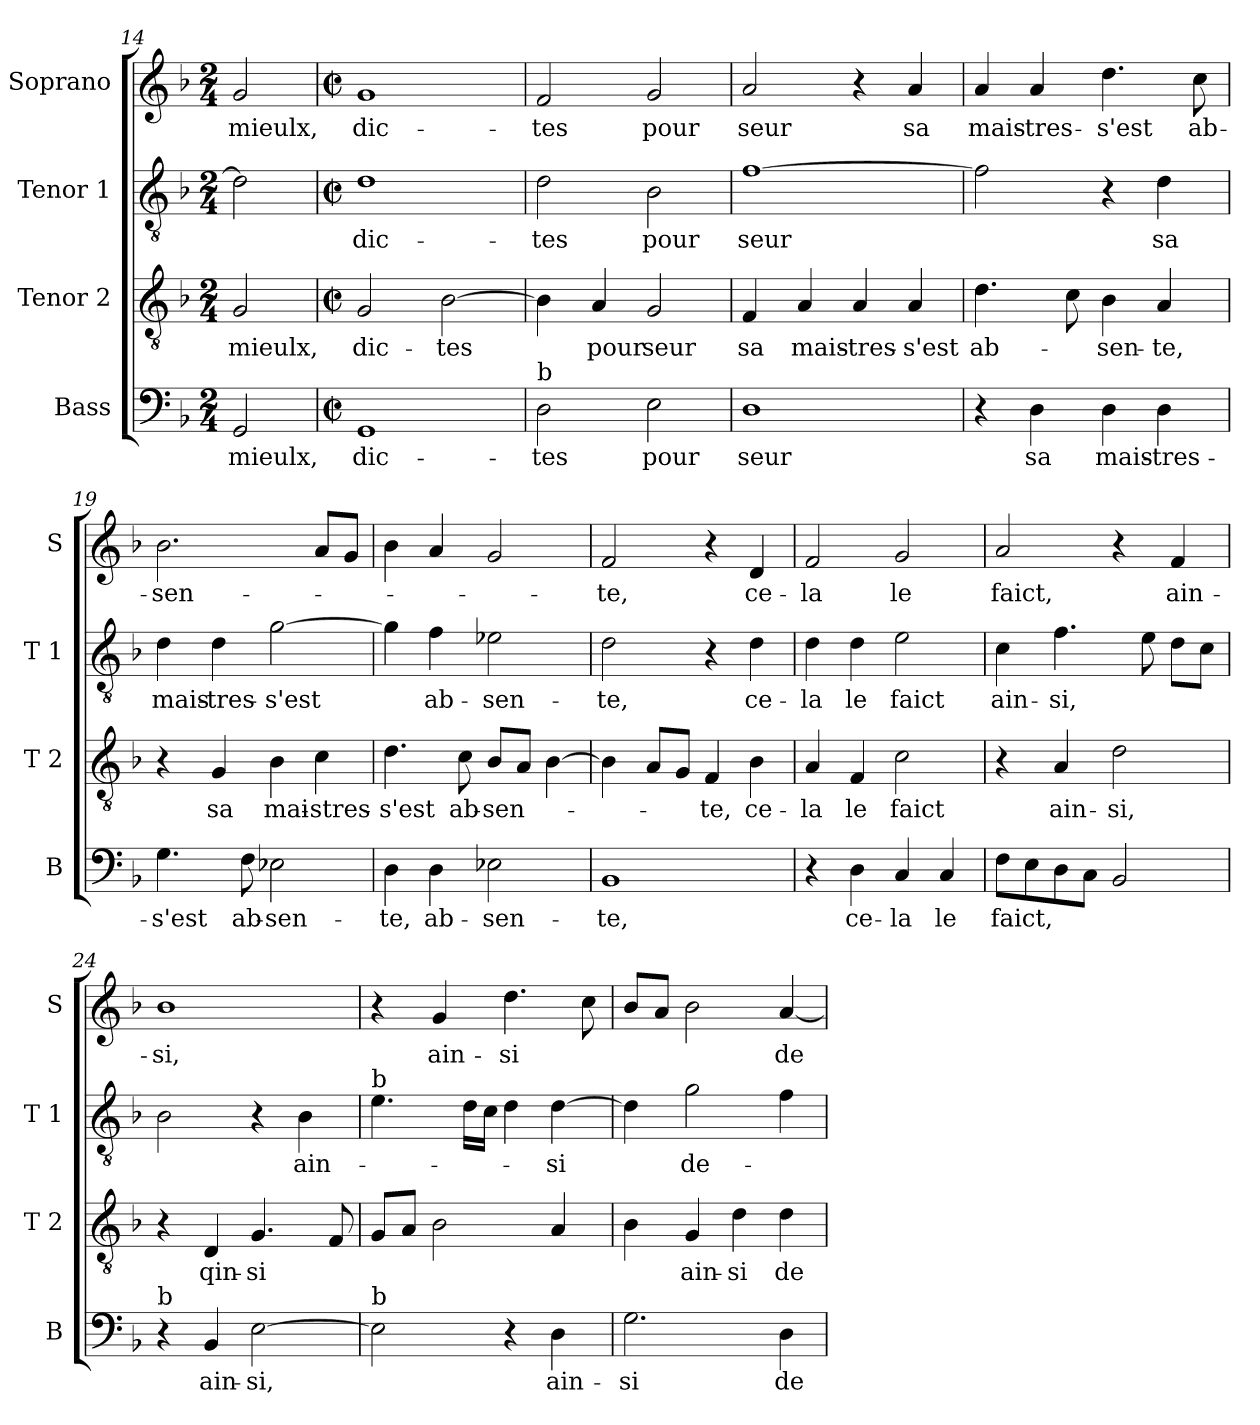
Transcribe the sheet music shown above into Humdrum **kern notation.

**kern	**text	**kern	**text	**kern	**text	**kern	**text
*part4	*part4	*part3	*part3	*part2	*part2	*part1	*part1
*staff4	*staff4	*staff3	*staff3	*staff2	*staff2	*staff1	*staff1
*I"Bass	*	*I"Tenor 2	*	*I"Tenor 1	*	*I"Soprano	*
*I'B	*	*I'T 2	*	*I'T 1	*	*I'S	*
*clefF4	*	*clefGv2	*	*clefGv2	*	*clefG2	*
*k[b-]	*	*k[b-]	*	*k[b-]	*	*k[b-]	*
*F:	*	*F:	*	*F:	*	*F:	*
*M2/4	*	*M2/4	*	*M2/4	*	*M2/4	*
=14	=14	=14	=14	=14	=14	=14	=14
!	!LO:LY:b	!	!LO:LY:b	!	!	!	!LO:LY:b
2GG/	mieulx,	2G/	mieulx,	2d\]	.	2g/	mieulx,
=15	=15	=15	=15	=15	=15	=15	=15
*M2/2	*	*M2/2	*	*M2/2	*	*M2/2	*
*met(c|)	*	*met(c|)	*	*met(c|)	*	*met(c|)	*
!	!LO:LY:b	!	!LO:LY:b	!	!LO:LY:b	!	!LO:LY:b
1GG	dic-	2G/	dic-	1d	dic-	1g	dic-
!	!	!	!LO:LY:b	!	!	!	!
.	.	[2B-\	-tes	.	.	.	.
=16	=16	=16	=16	=16	=16	=16	=16
!LO:TX:a:t=b	!	!	!	!	!	!	!
!	!LO:LY:b	!	!	!	!LO:LY:b	!	!LO:LY:b
2D\	-tes	4B-\]	.	2d\	-tes	2f/	-tes
!	!	!	!LO:LY:b	!	!	!	!
.	.	4A/	pour	.	.	.	.
!	!LO:LY:b	!	!LO:LY:b	!	!LO:LY:b	!	!LO:LY:b
2E\	pour	2G/	seur	2B-\	pour	2g/	pour
=17	=17	=17	=17	=17	=17	=17	=17
!	!LO:LY:b	!	!LO:LY:b	!	!LO:LY:b	!	!LO:LY:b
1D	seur	4F/	sa	[1f	seur	2a/	seur
!	!	!	!LO:LY:b	!	!	!	!
.	.	4A/	mais-	.	.	.	.
!	!	!	!LO:LY:b	!	!	!	!
.	.	4A/	-tres-	.	.	4r	.
!	!	!	!LO:LY:b	!	!	!	!LO:LY:b
.	.	4A/	-s'est	.	.	4a/	sa
=18	=18	=18	=18	=18	=18	=18	=18
!	!	!	!LO:LY:b	!	!	!	!LO:LY:b
4r	.	4.d\	ab-	2f\]	.	4a/	mais-
!	!LO:LY:b	!	!	!	!	!	!LO:LY:b
4D\	sa	.	.	.	.	4a/	-tres-
.	.	8c\	.	.	.	.	.
!	!LO:LY:b	!	!LO:LY:b	!	!	!	!LO:LY:b
4D\	mais-	4B-\	-sen-	4r	.	4.dd\	-s'est
!	!LO:LY:b	!	!LO:LY:b	!	!LO:LY:b	!	!
4D\	-tres-	4A/	-te,	4d\	sa	.	.
!	!	!	!	!	!	!	!LO:LY:b
.	.	.	.	.	.	8cc\	ab-
!!LO:LB:g=z
=19	=19	=19	=19	=19	=19	=19	=19
!	!LO:LY:b	!	!	!	!LO:LY:b	!	!LO:LY:b
4.G\	-s'est	4r	.	4d\	mais-	2.b-\	-sen-
!	!	!	!LO:LY:b	!	!LO:LY:b	!	!
.	.	4G/	sa	4d\	-tres-	.	.
!	!LO:LY:b	!	!	!	!	!	!
8F\	ab-	.	.	.	.	.	.
!	!LO:LY:b	!	!LO:LY:b	!	!LO:LY:b	!	!
2E-X\	-sen-	4B-\	mai-	[2g\	-s'est	.	.
!	!	!	!LO:LY:b	!	!	!	!
.	.	4c\	-stres-	.	.	8a/L	.
.	.	.	.	.	.	8g/J	.
=20	=20	=20	=20	=20	=20	=20	=20
!	!LO:LY:b	!	!LO:LY:b	!	!	!	!
4D\	-te,	4.d\	-s'est	4g\]	.	4b-\	.
!	!LO:LY:b	!	!	!	!LO:LY:b	!	!
4D\	ab-	.	.	4f\	ab-	4a/	.
!	!	!	!LO:LY:b	!	!	!	!
.	.	8c\	ab-	.	.	.	.
!	!LO:LY:b	!	!LO:LY:b	!	!LO:LY:b	!	!
2E-X\	-sen-	8B-/L	-sen-	2e-X\	-sen-	2g/	.
.	.	8A/J	.	.	.	.	.
.	.	[4B-\	.	.	.	.	.
=21	=21	=21	=21	=21	=21	=21	=21
!	!LO:LY:b	!	!	!	!LO:LY:b	!	!LO:LY:b
1BB-	-te,	4B-\]	.	2d\	-te,	2f/	-te,
.	.	8A/L	.	.	.	.	.
.	.	8G/J	.	.	.	.	.
!	!	!	!LO:LY:b	!	!	!	!
.	.	4F/	-te,	4r	.	4r	.
!	!	!	!LO:LY:b	!	!LO:LY:b	!	!LO:LY:b
.	.	4B-\	ce-	4d\	ce-	4d/	ce-
=22	=22	=22	=22	=22	=22	=22	=22
!	!	!	!LO:LY:b	!	!LO:LY:b	!	!LO:LY:b
4r	.	4A/	-la	4d\	-la	2f/	-la
!	!LO:LY:b	!	!LO:LY:b	!	!LO:LY:b	!	!
4D\	ce-	4F/	le	4d\	le	.	.
!	!LO:LY:b	!	!LO:LY:b	!	!LO:LY:b	!	!LO:LY:b
4C/	-la	2c\	faict	2e\	faict	2g/	le
!	!LO:LY:b	!	!	!	!	!	!
4C/	le	.	.	.	.	.	.
=23	=23	=23	=23	=23	=23	=23	=23
!	!LO:LY:b	!	!	!	!LO:LY:b	!	!LO:LY:b
8F\L	faict,	4r	.	4c\	ain-	2a/	faict,
8E\	.	.	.	.	.	.	.
!	!	!	!LO:LY:b	!	!LO:LY:b	!	!
8D\	.	4A/	ain-	4.f\	-si,	.	.
8C\J	.	.	.	.	.	.	.
!	!	!	!LO:LY:b	!	!	!	!
2BB-/	.	2d\	-si,	.	.	4r	.
.	.	.	.	8e\	.	.	.
!	!	!	!	!	!	!	!LO:LY:b
.	.	.	.	8d\L	.	4f/	ain-
.	.	.	.	8c\J	.	.	.
=24	=24	=24	=24	=24	=24	=24	=24
!LO:TX:a:t=b	!	!	!	!	!	!	!
!	!	!	!	!	!	!	!LO:LY:b
4r	.	4r	.	2B-\	.	1b-	-si,
!	!LO:LY:b	!	!LO:LY:b	!	!	!	!
4BB-/	ain-	4D/	qin-	.	.	.	.
!	!LO:LY:b	!	!LO:LY:b	!	!	!	!
[2E\	-si,	4.G/	-si	4r	.	.	.
!	!	!	!	!	!LO:LY:b	!	!
.	.	.	.	4B-\	ain-	.	.
.	.	8F/	.	.	.	.	.
!!LO:LB:g=z
=25	=25	=25	=25	=25	=25	=25	=25
!	!	!	!	!LO:TX:a:t=b	!	!	!
!LO:TX:a:t=b	!	!	!	!	!	!	!
2E\]	.	8G/L	.	4.e\	.	4r	.
.	.	8A/J	.	.	.	.	.
!	!	!	!	!	!	!	!LO:LY:b
.	.	2B-\	.	.	.	4g/	ain-
.	.	.	.	16d\LL	.	.	.
.	.	.	.	16c\JJ	.	.	.
!	!	!	!	!	!	!	!LO:LY:b
4r	.	.	.	4d\	.	4.dd\	-si
!	!LO:LY:b	!	!	!	!LO:LY:b	!	!
4D\	ain-	4A/	.	[4d\	-si	.	.
.	.	.	.	.	.	8cc\	.
=26	=26	=26	=26	=26	=26	=26	=26
!	!LO:LY:b	!	!	!	!	!	!
2.G\	-si	4B-\	.	4d\]	.	8b-/L	.
.	.	.	.	.	.	8a/J	.
!	!	!	!LO:LY:b	!	!LO:LY:b	!	!
.	.	4G/	ain-	2g\	de-	2b-\	.
!	!	!	!LO:LY:b	!	!	!	!
.	.	4d\	-si	.	.	.	.
!	!LO:LY:b	!	!LO:LY:b	!	!	!	!LO:LY:b
4D\	de-	4d\	de-	4f\	.	[4a/	de-
=	=	=	=	=	=	=	=
*-	*-	*-	*-	*-	*-	*-	*-
